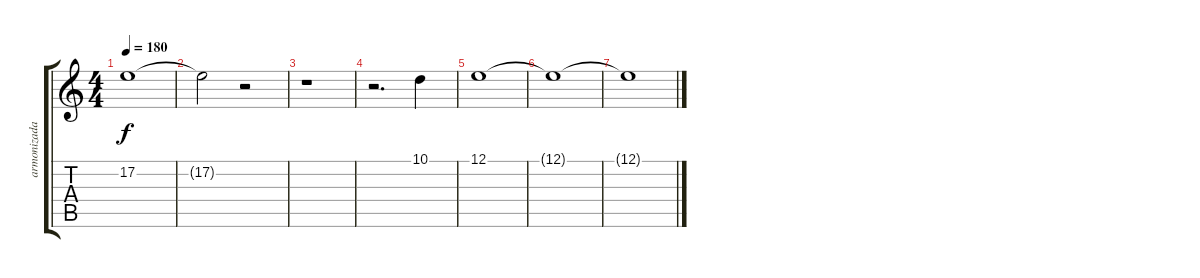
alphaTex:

\track ("armonizada" "armonizada") {instrument oboe}
\staff {score tabs}
\tuning (E4 B3 G3 D3 A2 E2) {hide}
\ts (4 4)
\tempo 180
\clef g2
\ks c
17.2.1{dy f} |
17.2{t}.2 r.2 |
r.1 |
r.2{d} 10.1.4 |
12.1.1 |
12.1{t}.1 |
12.1{t}.1
